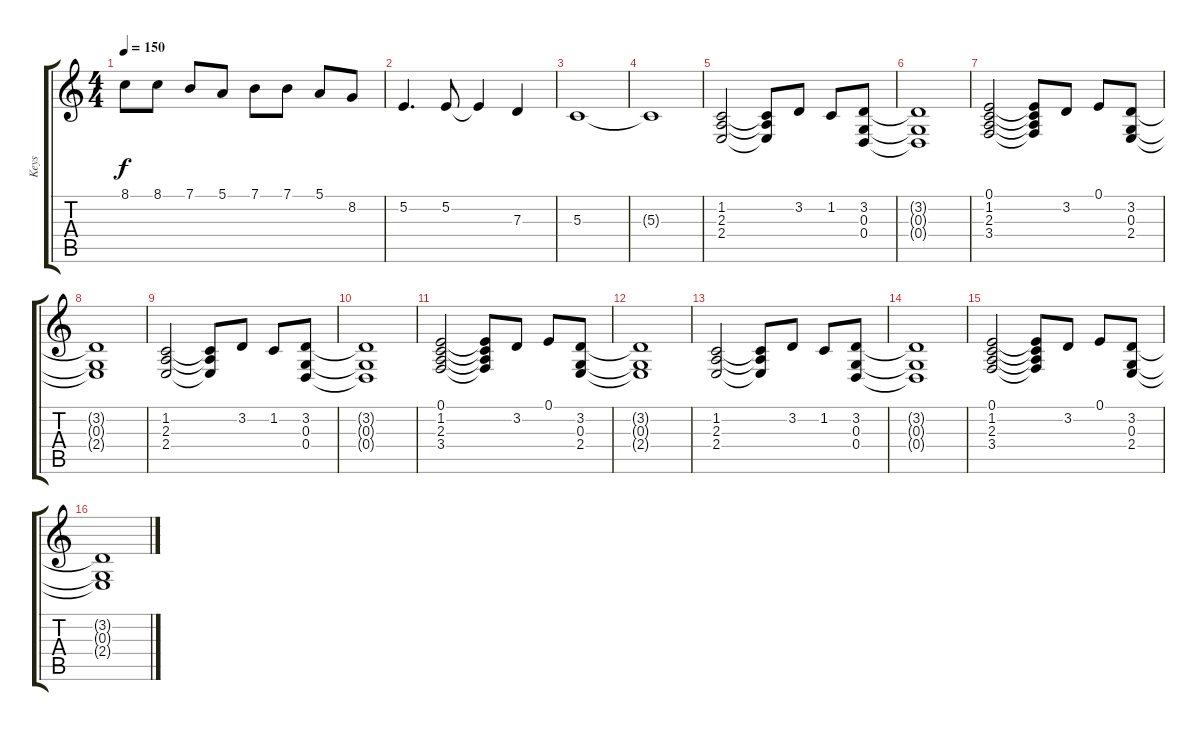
\track ("Keys" "Keys") {instrument synthstrings2}
\staff {score tabs}
\tuning (E4 B3 G3 D3 A2 E2) {hide}
\ts (4 4)
\tempo 150
\clef g2
\ks c
8.1.8{dy f} 8.1.8 7.1.8 5.1.8 7.1.8 7.1.8 5.1.8 8.2.8 |
5.2.4{d} 5.2.8 5.2{t}.4 7.3.4 |
5.3.1 |
5.3{t}.1 |
(1.2 2.3 2.4).2 (1.2{t} 2.3{t} 2.4{t}).8 3.2.8 1.2.8 (3.2 0.3 0.4).8 |
(3.2{t} 0.3{t} 0.4{t}).1 |
(0.1 1.2 2.3 3.4).2 (0.1{t} 1.2{t} 2.3{t} 3.4{t}).8 3.2.8 0.1.8 (3.2 0.3 2.4).8 |
(3.2{t} 0.3{t} 2.4{t}).1 |
(1.2 2.3 2.4).2 (1.2{t} 2.3{t} 2.4{t}).8 3.2.8 1.2.8 (3.2 0.3 0.4).8 |
(3.2{t} 0.3{t} 0.4{t}).1 |
(0.1 1.2 2.3 3.4).2 (0.1{t} 1.2{t} 2.3{t} 3.4{t}).8 3.2.8 0.1.8 (3.2 0.3 2.4).8 |
(3.2{t} 0.3{t} 2.4{t}).1 |
(1.2 2.3 2.4).2 (1.2{t} 2.3{t} 2.4{t}).8 3.2.8 1.2.8 (3.2 0.3 0.4).8 |
(3.2{t} 0.3{t} 0.4{t}).1 |
(0.1 1.2 2.3 3.4).2 (0.1{t} 1.2{t} 2.3{t} 3.4{t}).8 3.2.8 0.1.8 (3.2 0.3 2.4).8 |
(3.2{t} 0.3{t} 2.4{t}).1
